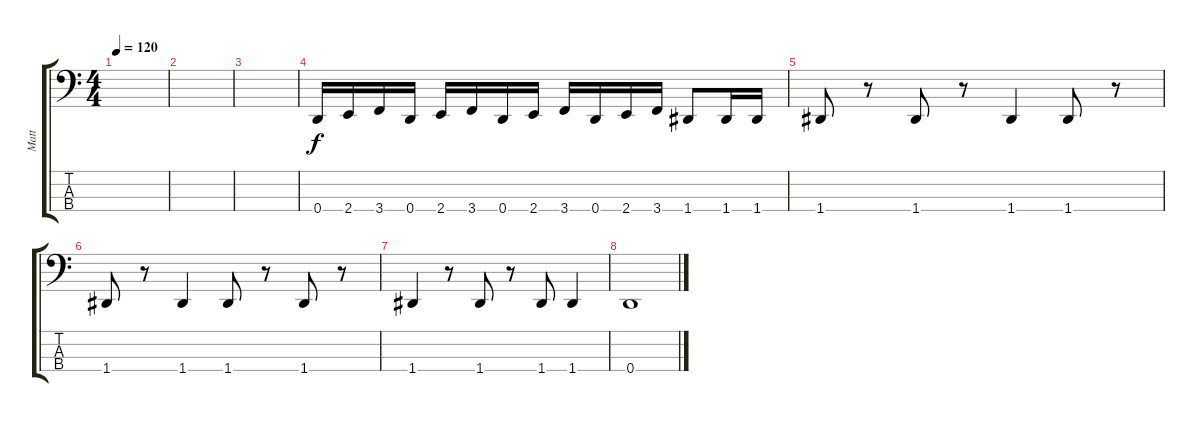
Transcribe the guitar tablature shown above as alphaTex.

\track ("Matt" "Matt") {instrument slapbass2}
\staff {score tabs}
\tuning (G2 D2 A1 D1) {hide}
\ts (4 4)
\tempo 120
\clef f4
\ks c
|
|
|
0.4.16 2.4.16 3.4.16 0.4.16 2.4.16 3.4.16 0.4.16 2.4.16 3.4.16 0.4.16 2.4.16 3.4.16 1.4.8 1.4.16 1.4.16 |
1.4.8 r.8 1.4.8 r.8 1.4.4 1.4.8 r.8 |
1.4.8 r.8 1.4.4 1.4.8 r.8 1.4.8 r.8 |
1.4.4 r.8 1.4.8 r.8 1.4.8 1.4.4 |
0.4.1
